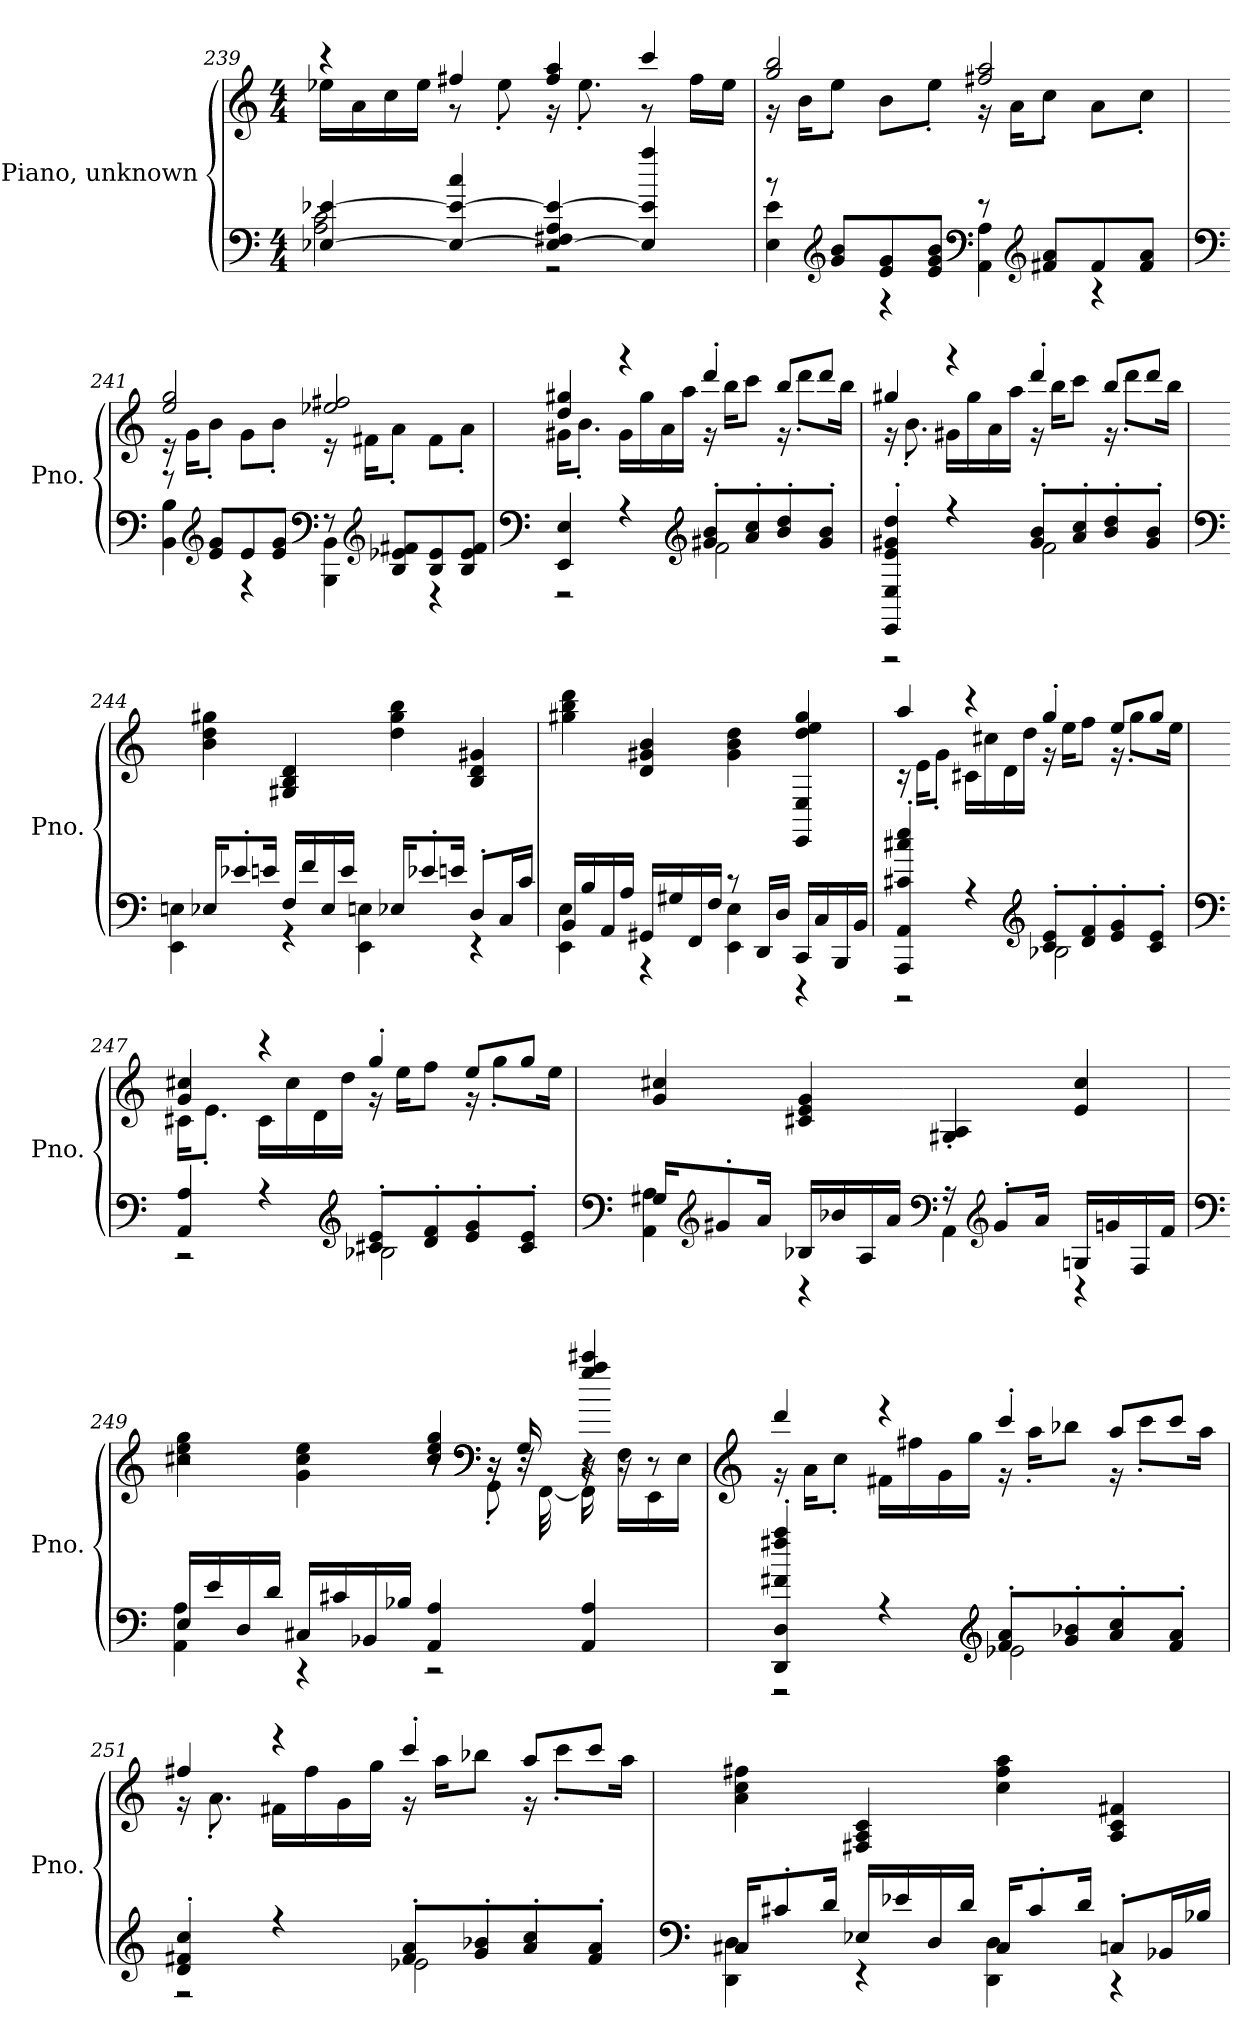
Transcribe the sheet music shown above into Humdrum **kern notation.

**kern	**kern
*part1	*part1
*staff2	*staff1
*I"Piano, unknown	*
*I'Pno.	*
*clefF4	*clefG2
*k[]	*k[]
*M4/4	*M4/4
=239	=239
*^	*^
[4E-X/ [4e-X/	2A\ 2c\	4r	16ee-X\LL
.	.	.	16a\
.	.	.	16cc\
.	.	.	16ee-\JJ
4E-/_ 4e-/_ 4cc/	.	4ff#X/	8r
.	.	.	8ee-'\
4E-/_ 4F#X/ 4A/ 4e-/_	2r	4ff#/ 4aa/	16r
.	.	.	8.ee-'\
4E-/] 4e-/] 4aa/	.	4ccc/	8r
.	.	.	16ff#\LL
.	.	.	16ee-\JJ
!!LO:LB:g=z	!!
=240	=240	=240	=240
8r	4E\ 4e\	2gg/ 2bb/	16r
.	.	.	16b\KL
*clefG2	*	*	*
8g/ 8b/L	.	.	8ee'\J
8e/ 8g/	4r	.	8b\L
8e/ 8g/ 8b/J	.	.	8ee'\J
*clefF4	*	*	*
8r	4AA\ 4A\	2ff#X/ 2aa/	16r
.	.	.	16a\KL
*clefG2	*	*	*
8f#X/ 8a/L	.	.	8cc'\J
8f#/	4r	.	8a\L
8f#/ 8a/J	.	.	8cc'\J
=241	=241	=241	=241
*clefF4	*	*	*
8r	4BB\ 4B\	2ee/ 2gg/	16r
.	.	.	16g\KL
*clefG2	*	*	*
8e/ 8g/L	.	.	8b'\J
8e/	4r	.	8g\L
8e/ 8g/J	.	.	8b'\J
*clefF4	*	*	*
8r	4BBB\ 4BB\	2ee-X/ 2ff#X/	16r
.	.	.	16f#X\KL
*clefG2	*	*	*
8B/ 8e-X/ 8f#X/L	.	.	8a'\J
8B/ 8e-/	4r	.	8f#\L
8B/ 8e-/ 8f#/J	.	.	8a'\J
!!LO:PB:g=z	!!
=242	=242	=242	=242
*clefF4	*	*	*
4EE/ 4E/	2r	4dd/ 4gg#X/	16g#X\KL
.	.	.	8.b'\J
4r	.	4r	16g#\LL
.	.	.	16gg#\
.	.	.	16a\
.	.	.	16aa\JJ
*clefG2	*	*	*
8g#X/' 8b/'L	2f\	4ddd'/	16r
.	.	.	16bb\KL
8a/' 8cc/'	.	.	8ccc\J
8b/' 8dd/'	.	8bb/L	16r
.	.	.	8ddd'\L
8g#/' 8b/'J	.	8ddd/J	.
.	.	.	16bb\Jk
=243	=243	=243	=243
4EE/' 4E/' 4e/' 4g#X/' 4dd/'	2r	4gg#X/	16r
.	.	.	8.b'\
4r	.	4r	16g#X\LL
.	.	.	16gg#\
.	.	.	16a\
.	.	.	16aa\JJ
8g#/' 8b/'L	2f\	4ddd'/	16r
.	.	.	16bb\KL
8a/' 8cc/'	.	.	8ccc\J
8b/' 8dd/'	.	8bb/L	16r
.	.	.	8ddd'\L
8g#/' 8b/'J	.	8ddd/J	.
.	.	.	16bb\Jk
*	*	*v	*v
!!LO:LB:g=z
=244	=244	=244
*clefF4	*	*
16E-X/KL	4EE\ 4En\	4b\ 4dd\ 4gg#X\
8e-X'/	.	.
16en/Jk	.	.
16F/LL	4r	4G#X/ 4B/ 4d/
16f/	.	.
16E/	.	.
16e/JJ	.	.
16E-X/KL	4EE\ 4En\	4dd\ 4gg#\ 4bb\
8e-X'/	.	.
16en/Jk	.	.
8D'/L	4r	4B/ 4d/ 4g#X/
16C/L	.	.
16c/JJ	.	.
=245	=245	=245
16BB/LL	4EE\ 4E\	4gg#X\ 4bb\ 4ddd\
16B/	.	.
16AA/	.	.
16A/JJ	.	.
16GG#X/LL	4r	4d/ 4g#X/ 4b/
16G#X/	.	.
16FF/	.	.
16F/JJ	.	.
8r	4EE\ 4E\	4g#\ 4b\ 4dd\
16DD/LL	.	.
16D/JJ	.	.
16CC/LL	4r	4EE/ 4E/ 4dd/ 4ee/ 4gg#/
16C/	.	.
16BBB/	.	.
16BB/JJ	.	.
!!LO:LB:g=z
=246	=246	=246
*	*	*^
4AAA/' 4AA/' 4c#X/' 4cc#X/' 4ee/'	2r	4aa/	16r
.	.	.	16e\KL
.	.	.	8g'\J
4r	.	4r	16c#X\LL
.	.	.	16cc#X\
.	.	.	16d\
.	.	.	16dd\JJ
*clefG2	*	*	*
8c#/' 8e/'L	2B-X\	4gg'/	16r
.	.	.	16ee\KL
8d/' 8f/'	.	.	8ff\J
8e/' 8g/'	.	8ee/L	16r
.	.	.	8gg'\L
8c#/' 8e/'J	.	8gg/J	.
.	.	.	16ee\Jk
=247	=247	=247	=247
*clefF4	*	*	*
4AA/ 4A/	2r	4g/ 4cc#X/	16c#X\KL
.	.	.	8.e'\J
4r	.	4r	16c#\LL
.	.	.	16cc#\
.	.	.	16d\
.	.	.	16dd\JJ
*clefG2	*	*	*
8c#X/' 8e/'L	2B-X\	4gg'/	16r
.	.	.	16ee\KL
8d/' 8f/'	.	.	8ff\J
8e/' 8g/'	.	8ee/L	16r
.	.	.	8gg'\L
8c#/' 8e/'J	.	8gg/J	.
.	.	.	16ee\Jk
*	*	*v	*v
!!LO:LB:g=z
=248	=248	=248
*clefF4	*	*
16G#X/KL	4AA\ 4A\	4g/ 4cc#X/
*clefG2	*	*
8g#X'/	.	.
16a/Jk	.	.
16B-X/LL	4r	4c#X/ 4e/ 4g/
16b-X/	.	.
16A/	.	.
16a/JJ	.	.
*clefF4	*	*
16r	4AA\	4G#X/' 4A/'
*clefG2	*	*
8g#'/L	.	.
16a/Jk	.	.
16Gn/LL	4r	4e/ 4cc#/
16gn/	.	.
16F/	.	.
16f/JJ	.	.
!!LO:LB:g=z
=249	=249	=249
*clefF4	*	*
*	*	*^
*	*	*	*^
*	*	*	*	*^
16E/LL	4AA\ 4A\	2r	4cc#X\ 4ee\ 4gg\	2r	2r
16e/	.	.	.	.	.
16D/	.	.	.	.	.
16d/JJ	.	.	.	.	.
16C#X/LL	4r	.	4g\ 4cc#\ 4ee\	.	.
16c#X/	.	.	.	.	.
16BB-X/	.	.	.	.	.
16B-X/JJ	.	.	.	.	.
4AA/ 4A/	2r	4cc#/ 4ee/ 4gg/	8r	8r	8r
*	*	*clefF4	*	*	*
.	.	.	8GG'\	16r	16r
.	.	.	.	16G/	32r
.	.	.	.	.	[32FF\
4AA/ 4A/	.	4gg/ 4aa/ 4ccc#X/	16r	4r	16FF\]
.	.	.	16F\LL	.	16r
.	.	.	16EE\	.	8r
.	.	.	16E\JJ	.	.
*	*	*v	*v	*v	*v
=250	=250	=250
*	*	*clefG2
*	*	*^
4DD/' 4D/' 4f#X/' 4ff#X/' 4aa/'	2r	4ddd/	16r
.	.	.	16a\KL
.	.	.	8cc'\J
4r	.	4r	16f#X\LL
.	.	.	16ff#X\
.	.	.	16g\
.	.	.	16gg\JJ
*clefG2	*	*	*
8f#/' 8a/'L	2e-X\	4ccc'/	16r
.	.	.	16aa'\KL
8g/' 8b-X/'	.	.	8bb-X\J
8a/' 8cc/'	.	8aa/L	16r
.	.	.	8ccc'\L
8f#/' 8a/'J	.	8ccc/J	.
.	.	.	16aa\Jk
!!LO:LB:g=z	!!
=251	=251	=251	=251
4d/' 4f#X/' 4cc/'	2r	4ff#X/	16r
.	.	.	8.a'\
4r	.	4r	16f#X\LL
.	.	.	16ff#\
.	.	.	16g\
.	.	.	16gg\JJ
8f#/' 8a/'L	2e-X\	4ccc'/	16r
.	.	.	16aa\KL
8g/' 8b-X/'	.	.	8bb-X\J
8a/' 8cc/'	.	8aa/L	16r
.	.	.	8ccc'\L
8f#/' 8a/'J	.	8ccc/J	.
.	.	.	16aa\Jk
*	*	*v	*v
=252	=252	=252
*clefF4	*	*
16C#X/KL	4DD\ 4D\	4a\ 4cc\ 4ff#X\
8c#X'/	.	.
16d/Jk	.	.
16E-X/LL	4r	4F#X/ 4A/ 4c/
16e-X/	.	.
16D/	.	.
16d/JJ	.	.
16C#/KL	4DD\ 4D\	4cc\ 4ff#\ 4aa\
8c#'/	.	.
16d/Jk	.	.
8Cn'/L	4r	4A/ 4c/ 4f#X/
16BB-X/L	.	.
16B-X/JJ	.	.
*v	*v	*
=	=
*-	*-
